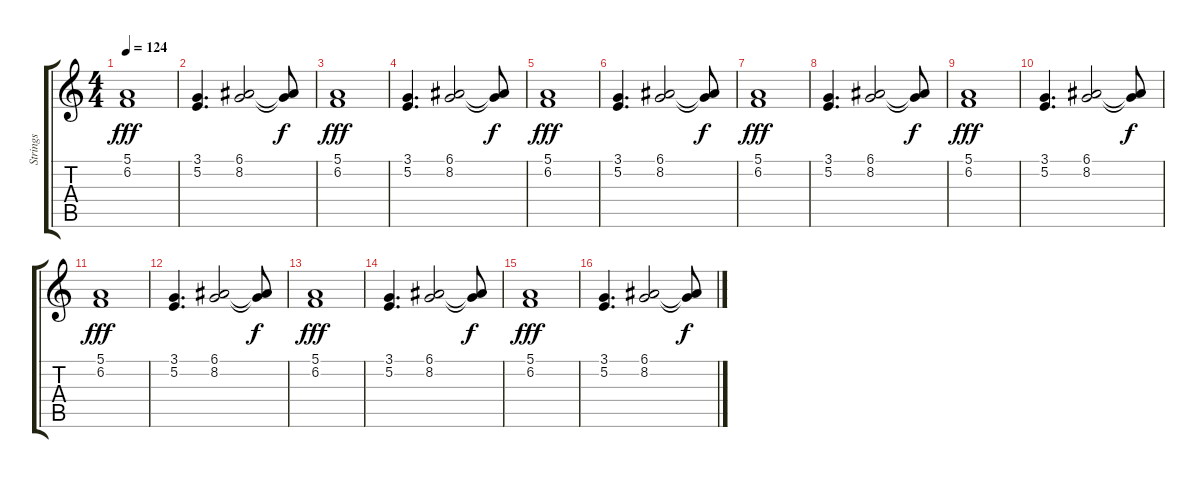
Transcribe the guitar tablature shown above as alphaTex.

\track ("Strings" "Strings") {instrument stringensemble2}
\staff {score tabs}
\tuning (E4 B3 G3 D3 A2 E2) {hide}
\ts (4 4)
\tempo 124
\clef g2
\ks c
(5.1 6.2).1{dy fff} |
(3.1 5.2).4{d} (6.1 8.2).2 (6.1{t} 8.2{t}).8{dy f} |
(5.1 6.2).1{dy fff} |
(3.1 5.2).4{d} (6.1 8.2).2 (6.1{t} 8.2{t}).8{dy f} |
(5.1 6.2).1{dy fff} |
(3.1 5.2).4{d} (6.1 8.2).2 (6.1{t} 8.2{t}).8{dy f} |
(5.1 6.2).1{dy fff} |
(3.1 5.2).4{d} (6.1 8.2).2 (6.1{t} 8.2{t}).8{dy f} |
(5.1 6.2).1{dy fff} |
(3.1 5.2).4{d} (6.1 8.2).2 (6.1{t} 8.2{t}).8{dy f} |
(5.1 6.2).1{dy fff} |
(3.1 5.2).4{d} (6.1 8.2).2 (6.1{t} 8.2{t}).8{dy f} |
(5.1 6.2).1{dy fff} |
(3.1 5.2).4{d} (6.1 8.2).2 (6.1{t} 8.2{t}).8{dy f} |
(5.1 6.2).1{dy fff volume 8} |
(3.1 5.2).4{d volume 6} (6.1 8.2).2 (6.1{t} 8.2{t}).8{dy f}
